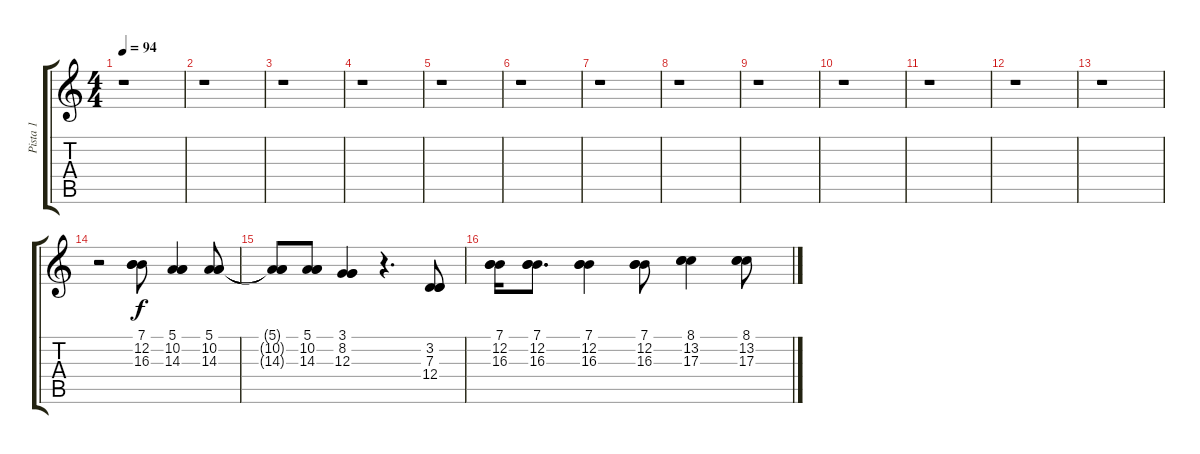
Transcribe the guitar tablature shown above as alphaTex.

\track ("Pista 1" "Pista 1") {instrument sopranosax}
\staff {score tabs}
\tuning (E4 B3 G3 D3 A2 E2) {hide}
\ts (4 4)
\tempo 94
\clef g2
\ks c
r.1{dy f} |
r.1 |
r.1 |
r.1 |
r.1 |
r.1 |
r.1 |
r.1 |
r.1 |
r.1 |
r.1 |
r.1 |
r.1 |
r.2 (7.1 12.2 16.3).8 (5.1 10.2 14.3).4 (5.1 10.2 14.3).8 |
(5.1{t} 10.2{t} 14.3{t}).8 (5.1 10.2 14.3).8 (3.1 8.2 12.3).4 r.4{d} (3.2 7.3 12.4).8 |
(7.1 12.2 16.3).16 (7.1 12.2 16.3).8{d} (7.1 12.2 16.3).4 (7.1 12.2 16.3).8 (8.1 13.2 17.3).4 (8.1 13.2 17.3).8
